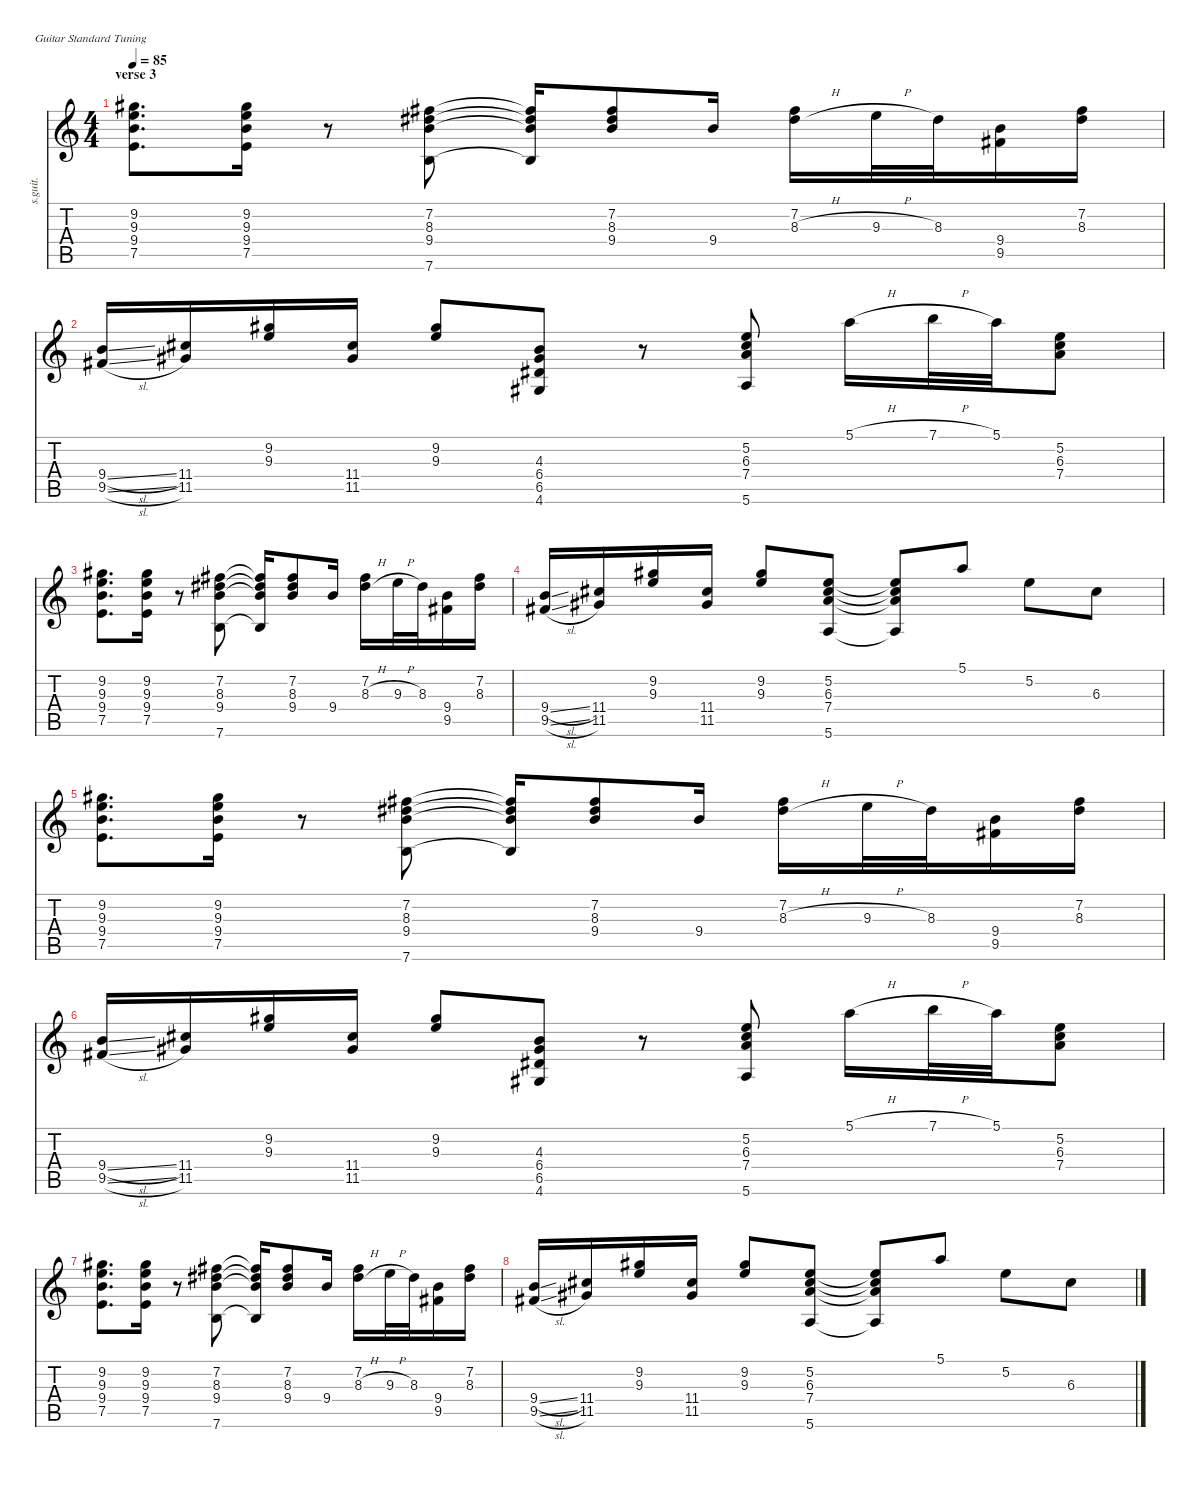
\defaultSystemsLayout 4
\hideDynamics
\bracketExtendMode nobrackets
\otherSystemsTrackNameOrientation horizontal
\track ("John Frusciante" "s.guit.") {instrument acousticguitarsteel}
\staff {score tabs}
\tuning (E4 B3 G3 D3 A2 E2)
\ts (4 4)
\section ("" "verse 3")
\tempo 85
\clef g2
\ks c
(9.2{acc #} 9.3 9.4 7.5).8{d dy f beam Down} (9.2{acc #} 9.3 9.4 7.5).16{beam Down} r.8{beam Down} (7.2{acc #} 8.3{acc #} 9.4 7.6).8{beam Up} (7.2{t acc #} 8.3{t acc #} 9.4{t} 7.6{t}).16{beam Up} (7.2{acc #} 8.3{acc #} 9.4).8{beam Up} 9.4.16{beam Up} (7.2{acc #} 8.3{h acc #}).16{beam Down} 9.3{h}.32{beam Down} 8.3{acc #}.32{beam Down} (9.4 9.5{acc #}).16{beam Down} (7.2{acc #} 8.3{acc #}).16{beam Down} |
(9.4{sl} 9.5{sl acc #}).16{beam Up} (11.4{acc #} 11.5{acc #}).16{beam Up} (9.2{acc #} 9.3).16{beam Up} (11.4{acc #} 11.5{acc #}).16{beam Up} (9.2{acc #} 9.3).8{beam Up} (4.3 6.4{acc #} 6.5{acc #} 4.6{acc #}).8{beam Up} r.8{beam Up} (5.2 6.3{acc #} 7.4 5.6).8{beam Up} 5.1{h}.16{beam Down} 7.1{h}.32{beam Down} 5.1.32{beam Down} (5.2 6.3{acc #} 7.4).8{beam Down} |
(9.2{acc #} 9.3 9.4 7.5).8{d beam Down} (9.2{acc #} 9.3 9.4 7.5).16{beam Down} r.8{beam Down} (7.2{acc #} 8.3{acc #} 9.4 7.6).8{beam Up} (7.2{t acc #} 8.3{t acc #} 9.4{t} 7.6{t}).16{beam Up} (7.2{acc #} 8.3{acc #} 9.4).8{beam Up} 9.4.16{beam Up} (7.2{acc #} 8.3{h acc #}).16{beam Down} 9.3{h}.32{beam Down} 8.3{acc #}.32{beam Down} (9.4 9.5{acc #}).16{beam Down} (7.2{acc #} 8.3{acc #}).16{beam Down} |
(9.4{sl} 9.5{sl acc #}).16{beam Up} (11.4{acc #} 11.5{acc #}).16{beam Up} (9.2{acc #} 9.3).16{beam Up} (11.4{acc #} 11.5{acc #}).16{beam Up} (9.2{acc #} 9.3).8{beam Up} (5.2 6.3{acc #} 7.4 5.6).8{beam Up} (5.2{t} 6.3{t acc #} 7.4{t} 5.6{t}).8{beam Up} 5.1.8{beam Up} 5.2.8{beam Down} 6.3{acc #}.8{beam Down} |
(9.2{acc #} 9.3 9.4 7.5).8{d beam Down} (9.2{acc #} 9.3 9.4 7.5).16{beam Down} r.8{beam Down} (7.2{acc #} 8.3{acc #} 9.4 7.6).8{beam Up} (7.2{t acc #} 8.3{t acc #} 9.4{t} 7.6{t}).16{beam Up} (7.2{acc #} 8.3{acc #} 9.4).8{beam Up} 9.4.16{beam Up} (7.2{acc #} 8.3{h acc #}).16{beam Down} 9.3{h}.32{beam Down} 8.3{acc #}.32{beam Down} (9.4 9.5{acc #}).16{beam Down} (7.2{acc #} 8.3{acc #}).16{beam Down} |
(9.4{sl} 9.5{sl acc #}).16{beam Up} (11.4{acc #} 11.5{acc #}).16{beam Up} (9.2{acc #} 9.3).16{beam Up} (11.4{acc #} 11.5{acc #}).16{beam Up} (9.2{acc #} 9.3).8{beam Up} (4.3 6.4{acc #} 6.5{acc #} 4.6{acc #}).8{beam Up} r.8{beam Up} (5.2 6.3{acc #} 7.4 5.6).8{beam Up} 5.1{h}.16{beam Down} 7.1{h}.32{beam Down} 5.1.32{beam Down} (5.2 6.3{acc #} 7.4).8{beam Down} |
(9.2{acc #} 9.3 9.4 7.5).8{d beam Down} (9.2{acc #} 9.3 9.4 7.5).16{beam Down} r.8{beam Down} (7.2{acc #} 8.3{acc #} 9.4 7.6).8{beam Up} (7.2{t acc #} 8.3{t acc #} 9.4{t} 7.6{t}).16{beam Up} (7.2{acc #} 8.3{acc #} 9.4).8{beam Up} 9.4.16{beam Up} (7.2{acc #} 8.3{h acc #}).16{beam Down} 9.3{h}.32{beam Down} 8.3{acc #}.32{beam Down} (9.4 9.5{acc #}).16{beam Down} (7.2{acc #} 8.3{acc #}).16{beam Down} |
(9.4{sl} 9.5{sl acc #}).16{beam Up} (11.4{acc #} 11.5{acc #}).16{beam Up} (9.2{acc #} 9.3).16{beam Up} (11.4{acc #} 11.5{acc #}).16{beam Up} (9.2{acc #} 9.3).8{beam Up} (5.2 6.3{acc #} 7.4 5.6).8{beam Up} (5.2{t} 6.3{t acc #} 7.4{t} 5.6{t}).8{beam Up} 5.1.8{beam Up} 5.2.8{beam Down} 6.3{acc #}.8{beam Down}
